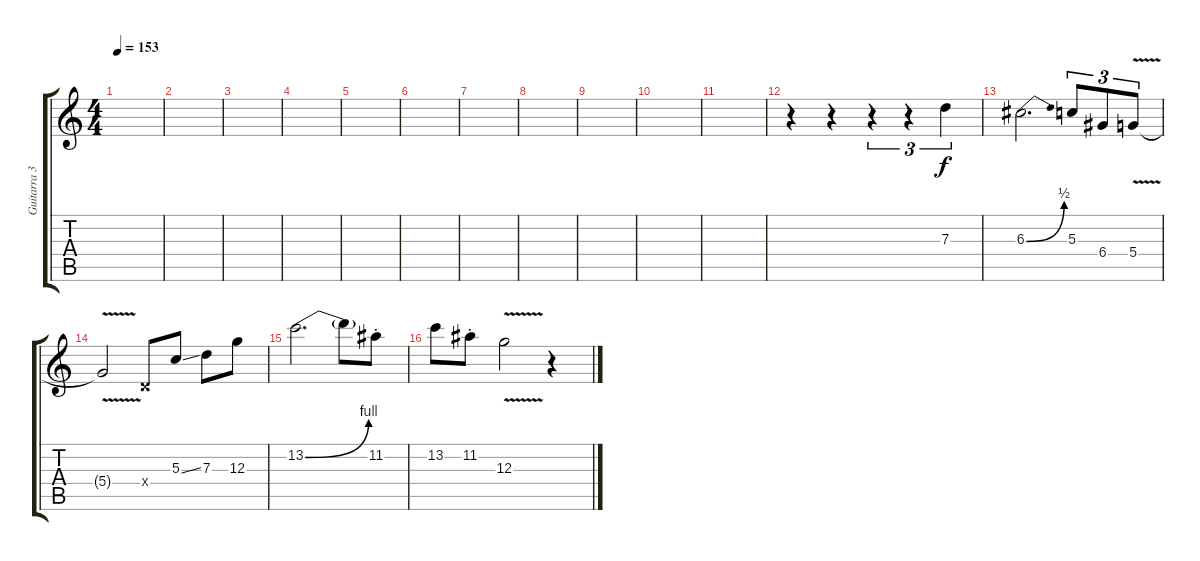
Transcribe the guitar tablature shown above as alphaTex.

\track ("Guitarra 3" "Guitarra 3") {instrument distortionguitar}
\staff {score tabs}
\tuning (E4 B3 G3 D3 A2 E2) {hide}
\ts (4 4)
\tempo 153
\clef g2
\ks c
|
|
|
|
|
|
|
|
|
|
|
r.4 r.4 r.4{tu (3 2)} r.4{tu (3 2)} 7.3.4{tu (3 2)} |
6.3{be (bend 0 0 60 2)}.2{d} 5.3.8{tu (3 2)} 6.4.8{tu (3 2)} 5.4{v}.8{tu (3 2)} |
5.4{t}.2 0.4{x}.8 5.3{ss}.8 7.3.8 12.3.8 |
13.2{be (bend 0 0 60 4)}.2{d} 13.2{t}.8 11.2{st}.8 |
13.2.8 11.2{st}.8 12.3{v}.2 r.4
